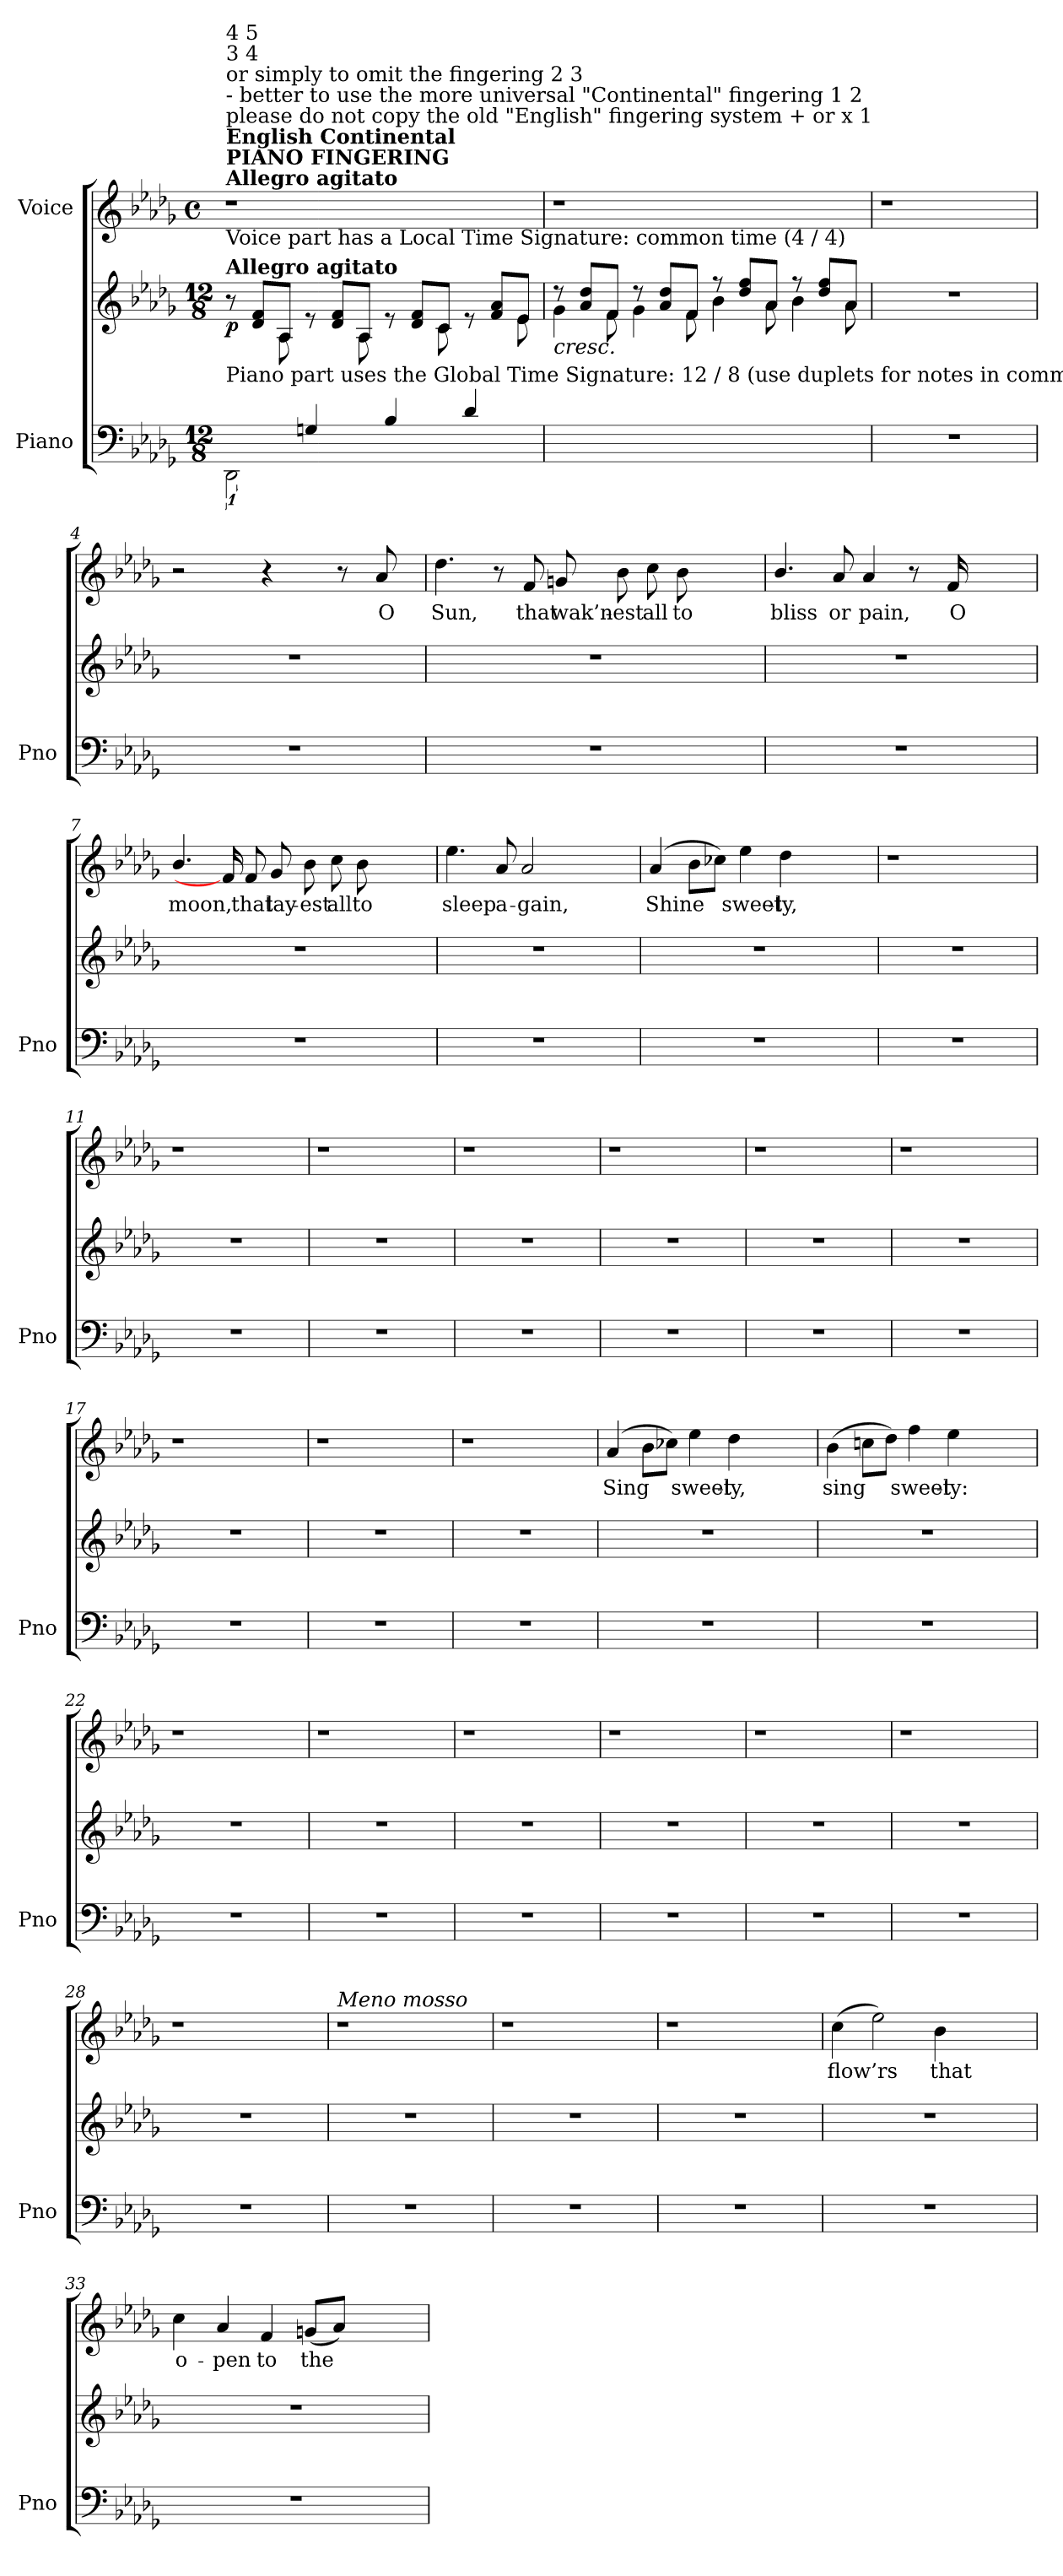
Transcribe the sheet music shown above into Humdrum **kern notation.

**kern	**kern	**dynam	**kern	**text
*part2	*part2	*part2	*part1	*part1
*staff3	*staff2	*staff2/3	*staff1	*staff1
*I"Piano	*	*	*I"Voice	*
*I'Pno	*	*	*	*
*clefF4	*clefG2	*	*clefG2	*
*k[b-e-a-d-g-]	*k[b-e-a-d-g-]	*	*k[b-e-a-d-g-]	*
*M12/8	*M12/8	*	*M4/4	*
*	*	*	*met(c)	*
=1	=1	=1	=1	=1
*^	*^	*	*	*
!	!	!	!	!	!LO:TX:a:B:t=Allegro agitato	!
!	!	!	!	!	!LO:TX:b:t=Voice part has a Local Time Signature&colon;  common time (4 / 4)	!
!	!	!	!	!	!LO:TX:a:B:t=PIANO FINGERING	!
!	!	!	!	!	!LO:TX:a:B:t=English     Continental	!
!	!	!	!	!	!LO:TX:a:t=please do not copy the old "English" fingering system                +  or  x                1	!
!	!	!	!	!	!LO:TX:a:t=- better to use the more universal "Continental" fingering                 1                   2	!
!	!	!	!	!	!LO:TX:a:t=or simply to omit the fingering                                                         2                   3	!
!	!	!	!	!	!LO:TX:a:t=3                   4	!
!	!	!	!	!	!LO:TX:a:t=4                   5	!
!	!	!LO:TX:a:B:t=Allegro agitato	!	!	!	!
!LO:TX:a:t=Piano part uses the Global Time Signature&colon; 12 / 8   (use duplets for notes in common time)	!	!	!	!	!	!
!	!	!	!	!LO:DY:b	!	!
4.ryy	2%3DD-	8r	8ryy	p	1r	.
.	.	8d-/ 8f/L	8ryy	.	.	.
.	.	8A-/J	8A-\	.	.	.
4Gn/	.	8re	4ryy	.	.	.
.	.	8d-/ 8f/L	.	.	.	.
8ryy	.	8A-/J	8A-\	.	.	.
4B-/	.	8re	4ryy	.	.	.
.	.	8d-/ 8f/L	.	.	.	.
8ryy	.	8c/J	8c\	.	2ryy	.
4d-/	.	8re	4ryy	.	.	.
.	.	8f/ 8a-/L	.	.	.	.
8ryy	.	8e-/J	8e-\	.	.	.
*v	*v	*	*	*	*	*
=2	=2	=2	=2	=2	=2
!	!LO:TX:b:i:t=cresc.	!	!	!	!
1.ryy	8r	4g-\	.	1r	.
.	8a-/ 8dd-/L	.	.	.	.
.	8f/J	8f\	.	.	.
.	8r	4g-\	.	.	.
.	8a-/ 8dd-/L	.	.	.	.
.	8f/J	8f\	.	.	.
.	8r	4b-\	.	.	.
.	8dd-/ 8ff/L	.	.	.	.
.	8a-/J	8a-\	.	2ryy	.
.	8r	4b-\	.	.	.
.	8dd-/ 8ff/L	.	.	.	.
.	8a-/J	8a-\	.	.	.
*	*v	*v	*	*	*
!!LO:LB:g=z
=3	=3	=3	=3	=3
1.r	1.r	.	1r	.
.	.	.	2ryy	.
=4	=4	=4	=4	=4
!	!	!	!LO:N:vis=2	!
1.r	1.r	.	2.r	.
.	.	.	4r	.
.	.	.	8ryy	.
!	!	!	!LO:N:vis=8	!
.	.	.	8.r	.
!	!	!	!	!LO:LY:b
.	.	.	8a-/	O
.	.	.	16ryy	.
=5	=5	=5	=5	=5
!	!	!	!	!LO:LY:b
1.r	1.r	.	4.dd-\	Sun,
.	.	.	8r	.
!	!	!	!	!LO:LY:b
.	.	.	8f/	that
!	!	!	!	!LO:LY:b
.	.	.	8gn/	wak’n-
!	!	!	!	!LO:LY:b
.	.	.	8b-\	-est
!	!	!	!	!LO:LY:b
.	.	.	8cc\	all
!	!	!	!	!LO:LY:b
.	.	.	8b-\	to
.	.	.	4.ryy	.
!!LO:LB:g=z
=6	=6	=6	=6	=6
!	!	!	!	!LO:LY:b
1.r	1.r	.	4.b-/	bliss
!	!	!	!	!LO:LY:b
.	.	.	8a-/	or
!	!	!	!	!LO:LY:b
.	.	.	4a-/	pain,
!	!	!	!LO:N:vis=8	!
.	.	.	8.r	.
!	!	!	!	!LO:LY:b
.	.	.	[16f/	O
.	.	.	2ryy	.
=7	=7	=7	=7	=7
!	!	!	!	!LO:LY:b
1.r	1.r	.	4.b-/	moon,
.	.	.	16f/]	.
!	!	!	!	!LO:LY:b
.	.	.	8f/	that
!	!	!	!	!LO:LY:b
.	.	.	8g-/	lay-
!	!	!	!	!LO:LY:b
.	.	.	8b-\	-est
!	!	!	!	!LO:LY:b
.	.	.	8cc\	all
!	!	!	!	!LO:LY:b
.	.	.	8b-\	to
.	.	.	4..ryy	.
=8	=8	=8	=8	=8
!	!	!	!	!LO:LY:b
1.r	1.r	.	4.ee-\	sleep
!	!	!	!	!LO:LY:b
.	.	.	8a-/	a-
!	!	!	!	!LO:LY:b
.	.	.	2a-/	-gain,
.	.	.	2ryy	.
!!LO:PB:g=z
=9	=9	=9	=9	=9
!	!	!	!	!LO:LY:b
1.r	1.r	.	(>4a-/	Shine
.	.	.	8b-\L	.
.	.	.	8cc-X\J)	.
!	!	!	!	!LO:LY:b
.	.	.	4ee-\	sweet-
!	!	!	!	!LO:LY:b
.	.	.	4dd-\	-ly,
.	.	.	2ryy	.
=10	=10	=10	=10	=10
1.r	1.r	.	1r	.
.	.	.	2ryy	.
=11	=11	=11	=11	=11
1.r	1.r	.	1r	.
.	.	.	2ryy	.
!!LO:LB:g=z
=12	=12	=12	=12	=12
1.r	1.r	.	1r	.
.	.	.	2ryy	.
=13	=13	=13	=13	=13
1.r	1.r	.	1r	.
.	.	.	2ryy	.
=14	=14	=14	=14	=14
1.r	1.r	.	1r	.
.	.	.	2ryy	.
!!LO:LB:g=z
=15	=15	=15	=15	=15
1.r	1.r	.	1r	.
.	.	.	2ryy	.
=16	=16	=16	=16	=16
1.r	1.r	.	1r	.
.	.	.	2ryy	.
=17	=17	=17	=17	=17
1.r	1.r	.	1r	.
.	.	.	2ryy	.
!!LO:LB:g=z
=18	=18	=18	=18	=18
1.r	1.r	.	1r	.
.	.	.	2ryy	.
=19	=19	=19	=19	=19
1.r	1.r	.	1r	.
.	.	.	2ryy	.
=20	=20	=20	=20	=20
!	!	!	!	!LO:LY:b
1.r	1.r	.	(>4a-/	Sing
.	.	.	8b-\L	.
.	.	.	8cc-X\J)	.
!	!	!	!	!LO:LY:b
.	.	.	4ee-\	sweet-
!	!	!	!	!LO:LY:b
.	.	.	4dd-\	-ly,
.	.	.	2ryy	.
!!LO:PB:g=z
=21	=21	=21	=21	=21
!	!	!	!	!LO:LY:b
1.r	1.r	.	(>4b-\	sing
.	.	.	8ccn\L	.
.	.	.	8dd-\J)	.
!	!	!	!	!LO:LY:b
.	.	.	4ff\	sweet-
!	!	!	!	!LO:LY:b
.	.	.	4ee-\	-ly:
.	.	.	2ryy	.
=22	=22	=22	=22	=22
1.r	1.r	.	1r	.
.	.	.	2ryy	.
=23	=23	=23	=23	=23
1.r	1.r	.	1r	.
.	.	.	2ryy	.
!!LO:LB:g=z
=24	=24	=24	=24	=24
1.r	1.r	.	1r	.
.	.	.	2ryy	.
=25	=25	=25	=25	=25
1.r	1.r	.	1r	.
.	.	.	2ryy	.
=26	=26	=26	=26	=26
1.r	1.r	.	1r	.
.	.	.	2ryy	.
!!LO:LB:g=z
=27	=27	=27	=27	=27
1.r	1.r	.	1r	.
.	.	.	2ryy	.
=28	=28	=28	=28	=28
1.r	1.r	.	1r	.
.	.	.	2ryy	.
=29	=29	=29	=29	=29
!	!	!	!LO:TX:a:i:t=Meno mosso	!
1.r	1.r	.	1r	.
.	.	.	2ryy	.
!!LO:LB:g=z
=30	=30	=30	=30	=30
1.r	1.r	.	1r	.
.	.	.	2ryy	.
=31	=31	=31	=31	=31
1.r	1.r	.	1r	.
.	.	.	2ryy	.
=32	=32	=32	=32	=32
!	!	!	!	!LO:LY:b
1.r	1.r	.	(>4cc\	flow’rs
.	.	.	2ee-\)	.
!	!	!	!	!LO:LY:b
.	.	.	4b-\	that
.	.	.	2ryy	.
!!LO:PB:g=z
=33	=33	=33	=33	=33
!	!	!	!	!LO:LY:b
1.r	1.r	.	4cc\	o-
!	!	!	!	!LO:LY:b
.	.	.	4a-/	-pen
!	!	!	!	!LO:LY:b
.	.	.	4f/	to
!	!	!	!	!LO:LY:b
.	.	.	(<8gn/L	the
.	.	.	8a-/J)	.
.	.	.	2ryy	.
=	=	=	=	=
*-	*-	*-	*-	*-
